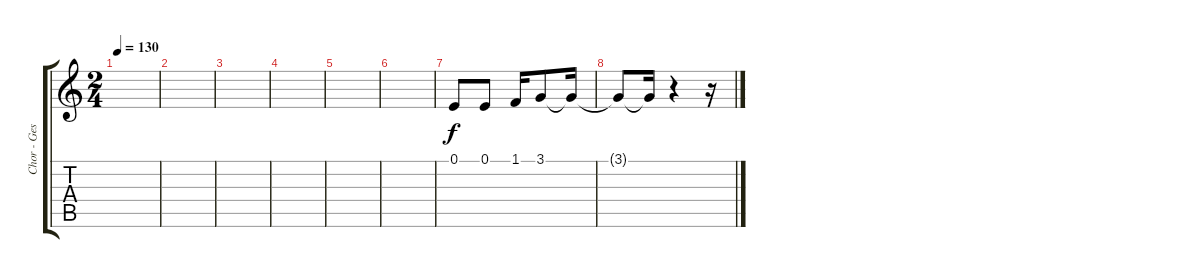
\track ("Chor - Gesang" "Chor - Ges") {instrument bassoon}
\staff {score tabs}
\tuning (E4 B3 G3 D3 A2 E2) {hide}
\ts (2 4)
\tempo 130
\clef g2
\ks c
|
|
|
|
|
|
0.1.8 0.1.8 1.1.16 3.1.8 3.1{t}.16 |
3.1{t}.8 3.1{t}.16 r.4 r.16
